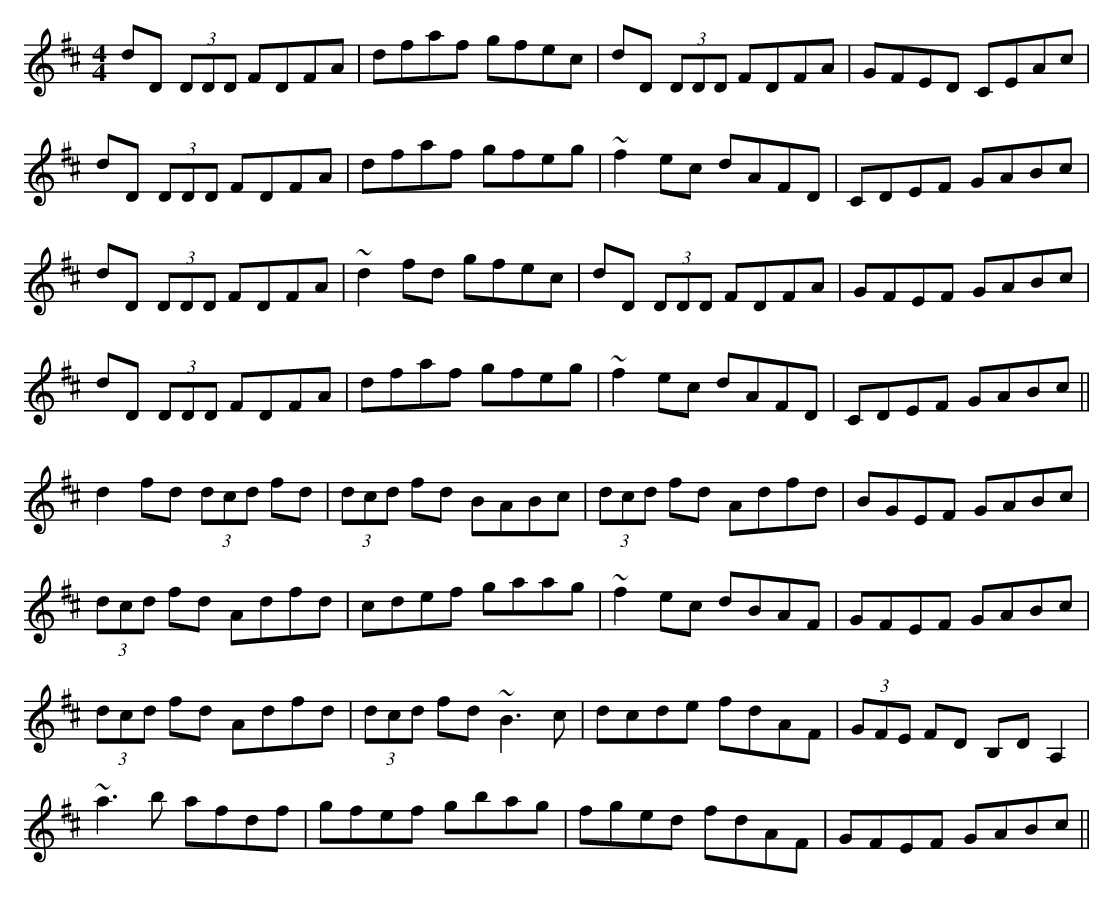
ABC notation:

X:1
M:4/4
K:D
dD (3DDD FDFA|dfaf gfec|dD (3DDD FDFA|GFED CEAc|
dD (3DDD FDFA|dfaf gfeg|~f2 ec dAFD|CDEF GABc|
dD (3DDD FDFA|~d2fd gfec|dD (3DDD FDFA|GFEF GABc|
dD (3DDD FDFA|dfaf gfeg|~f2 ec dAFD|CDEF GABc||
d2fd (3dcd fd|(3dcd fd BABc|(3dcd fd Adfd|BGEF GABc|
(3dcd fd Adfd|cdef gaag|~f2ec dBAF|GFEF GABc|
(3dcd fd Adfd|(3dcd fd ~B3c|dcde fdAF|(3GFE FD B,DA,2|
~a3b afdf|gfef gbag|fged fdAF|GFEF GABc||
